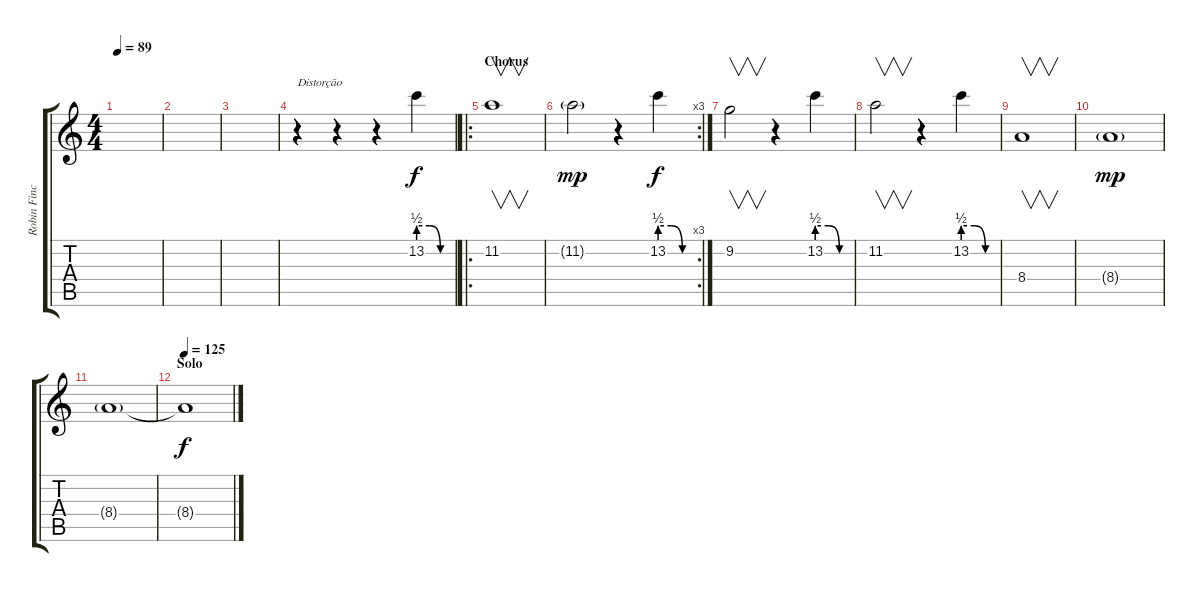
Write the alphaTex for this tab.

\track ("Robin Finck" "Robin Finc") {instrument overdrivenguitar}
\staff {score tabs}
\tuning (Eb4 Bb3 Gb3 Db3 Ab2 Eb2) {hide}
\ts (4 4)
\tempo 89
\clef g2
\ks c
|
|
|
r.4{txt "Distorção" instrument distortionguitar} r.4 r.4 13.2{be (custom 0 2 20 2 40 0 60 0)}.4{dy f} |
\ro
\section ("" "Chorus")
11.2.1{v} |
\rc 3
11.2{g}.2{dy mp} r.4 13.2{be (custom 0 2 20 2 40 0 60 0)}.4{dy f} |
9.2.2{v} r.4 13.2{be (custom 0 2 20 2 40 0 60 0)}.4 |
11.2.2{v} r.4 13.2{be (custom 0 2 20 2 40 0 60 0)}.4 |
8.4.1{v} |
8.4{g}.1{dy mp} |
8.4{g}.1 |
\section ("" "Solo")
\tempo 125
8.4{t}.1{dy f}
